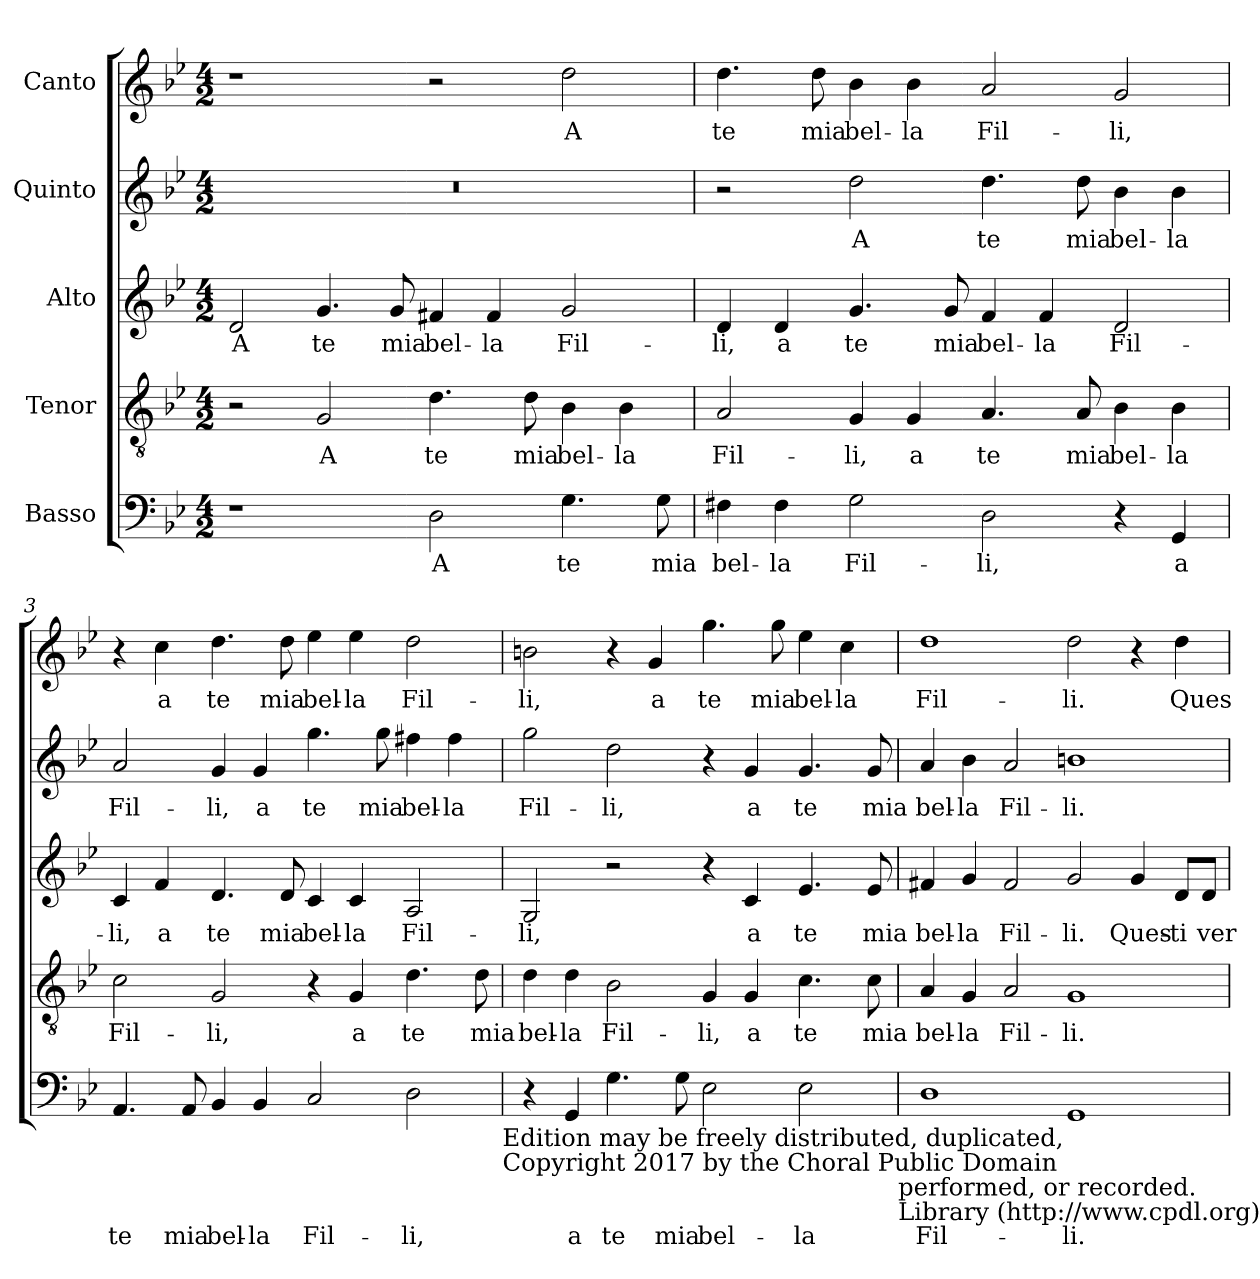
**kern	**text	**kern	**text	**kern	**text	**kern	**text	**kern	**text
*part5	*part5	*part4	*part4	*part3	*part3	*part2	*part2	*part1	*part1
*staff5	*staff5	*staff4	*staff4	*staff3	*staff3	*staff2	*staff2	*staff1	*staff1
*I"Basso	*	*I"Tenor	*	*I"Alto	*	*I"Quinto	*	*I"Canto	*
!!LO:PB:g=z
*stria5	*	*stria5	*	*stria5	*	*stria5	*	*stria5	*
*clefF4	*	*clefGv2	*	*clefG2	*	*clefG2	*	*clefG2	*
*k[b-e-]	*	*k[b-e-]	*	*k[b-e-]	*	*k[b-e-]	*	*k[b-e-]	*
*B-:	*	*B-:	*	*B-:	*	*B-:	*	*B-:	*
*M4/2	*	*M4/2	*	*M4/2	*	*M4/2	*	*M4/2	*
=1	=1	=1	=1	=1	=1	=1	=1	=1	=1
!	!	!	!	!	!LO:LY:b:cj	!	!	!	!
1r	.	2r	.	2d/	-A	0r	.	1r	.
!	!	!	!LO:LY:b:cj	!	!LO:LY:b:cj	!	!	!	!
.	.	2G/	-A	4.g/	te	.	.	.	.
!	!	!	!	!	!LO:LY:b:cj	!	!	!	!
.	.	.	.	8g/	mia	.	.	.	.
!	!LO:LY:b:cj	!	!LO:LY:b:cj	!	!LO:LY:b:cj	!	!	!	!
2D\	-A	4.d\	te	4f#X/	bel-	.	.	2r	.
!	!	!	!	!	!LO:LY:b:cj	!	!	!	!
.	.	.	.	4f#/	-la	.	.	.	.
!	!	!	!LO:LY:b:cj	!	!	!	!	!	!
.	.	8d\	mia	.	.	.	.	.	.
!	!LO:LY:b:cj	!	!LO:LY:b:cj	!	!LO:LY:b:cj	!	!	!	!LO:LY:b:cj
4.G\	te	4B-\	bel-	2g/	Fil-	.	.	2dd\	-A
!	!	!	!LO:LY:b:cj	!	!	!	!	!	!
.	.	4B-\	-la	.	.	.	.	.	.
!	!LO:LY:b:cj	!	!	!	!	!	!	!	!
8G\	mia	.	.	.	.	.	.	.	.
=2	=2	=2	=2	=2	=2	=2	=2	=2	=2
!	!LO:LY:b:cj	!	!LO:LY:b:cj	!	!LO:LY:b:cj	!	!	!	!LO:LY:b:cj
4F#X\	bel-	2A/	Fil-	4d/	-li,	2r	.	4.dd\	te
!	!LO:LY:b:cj	!	!	!	!LO:LY:b:cj	!	!	!	!
4F#\	-la	.	.	4d/	a	.	.	.	.
!	!	!	!	!	!	!	!	!	!LO:LY:b:cj
.	.	.	.	.	.	.	.	8dd\	mia
!	!LO:LY:b:cj	!	!LO:LY:b:cj	!	!LO:LY:b:cj	!	!LO:LY:b:cj	!	!LO:LY:b:cj
2G\	Fil-	4G/	-li,	4.g/	te	2dd\	-A	4b-\	bel-
!	!	!	!LO:LY:b:cj	!	!	!	!	!	!LO:LY:b:cj
.	.	4G/	a	.	.	.	.	4b-\	-la
!	!	!	!	!	!LO:LY:b:cj	!	!	!	!
.	.	.	.	8g/	mia	.	.	.	.
!	!LO:LY:b:cj	!	!LO:LY:b:cj	!	!LO:LY:b:cj	!	!LO:LY:b:cj	!	!LO:LY:b:cj
2D\	-li,	4.A/	te	4f/	bel-	4.dd\	te	2a/	Fil-
!	!	!	!	!	!LO:LY:b:cj	!	!	!	!
.	.	.	.	4f/	-la	.	.	.	.
!	!	!	!LO:LY:b:cj	!	!	!	!LO:LY:b:cj	!	!
.	.	8A/	mia	.	.	8dd\	mia	.	.
!	!	!	!LO:LY:b:cj	!	!LO:LY:b:cj	!	!LO:LY:b:cj	!	!LO:LY:b:cj
4r	.	4B-\	bel-	2d/	Fil-	4b-\	bel-	2g/	-li,
!	!LO:LY:b:cj	!	!LO:LY:b:cj	!	!	!	!LO:LY:b:cj	!	!
4GG/	a	4B-\	-la	.	.	4b-\	-la	.	.
!!LO:LB:g=z
=3	=3	=3	=3	=3	=3	=3	=3	=3	=3
!	!LO:LY:b:cj	!	!LO:LY:b:cj	!	!LO:LY:b:cj	!	!LO:LY:b:cj	!	!
4.AA/	te	2c\	Fil-	4c/	-li,	2a/	Fil-	4r	.
!	!	!	!	!	!LO:LY:b:cj	!	!	!	!LO:LY:b:cj
.	.	.	.	4f/	a	.	.	4cc\	a
!	!LO:LY:b:cj	!	!	!	!	!	!	!	!
8AA/	mia	.	.	.	.	.	.	.	.
!	!LO:LY:b:cj	!	!LO:LY:b:cj	!	!LO:LY:b:cj	!	!LO:LY:b:cj	!	!LO:LY:b:cj
4BB-/	bel-	2G/	-li,	4.d/	te	4g/	-li,	4.dd\	te
!	!LO:LY:b:cj	!	!	!	!	!	!LO:LY:b:cj	!	!
4BB-/	-la	.	.	.	.	4g/	a	.	.
!	!	!	!	!	!LO:LY:b:cj	!	!	!	!LO:LY:b:cj
.	.	.	.	8d/	mia	.	.	8dd\	mia
!	!LO:LY:b:cj	!	!	!	!LO:LY:b:cj	!	!LO:LY:b:cj	!	!LO:LY:b:cj
2C/	Fil-	4r	.	4c/	bel-	4.gg\	te	4ee-\	bel-
!	!	!	!LO:LY:b:cj	!	!LO:LY:b:cj	!	!	!	!LO:LY:b:cj
.	.	4G/	a	4c/	-la	.	.	4ee-\	-la
!	!	!	!	!	!	!	!LO:LY:b:cj	!	!
.	.	.	.	.	.	8gg\	mia	.	.
!	!LO:LY:b:cj	!	!LO:LY:b:cj	!	!LO:LY:b:cj	!	!LO:LY:b:cj	!	!LO:LY:b:cj
2D\	-li,	4.d\	te	2A/	Fil-	4ff#X\	bel-	2dd\	Fil-
!	!	!	!	!	!	!	!LO:LY:b:cj	!	!
.	.	.	.	.	.	4ff#\	-la	.	.
!	!	!	!LO:LY:b:cj	!	!	!	!	!	!
.	.	8d\	mia	.	.	.	.	.	.
!LO:TX:b:t=Edition may be freely distributed, duplicated,	!	!	!	!	!	!	!	!	!
!LO:TX:b:t=Copyright 2017 by the Choral Public Domain	!	!	!	!	!	!	!	!	!
=4	=4	=4	=4	=4	=4	=4	=4	=4	=4
!	!	!	!LO:LY:b:cj	!	!LO:LY:b:cj	!	!LO:LY:b:cj	!	!LO:LY:b:cj
4r	.	4d\	bel-	2G/	-li,	2gg\	Fil-	2bn\	-li,
!	!LO:LY:b:cj	!	!LO:LY:b:cj	!	!	!	!	!	!
4GG/	a	4d\	-la	.	.	.	.	.	.
!	!LO:LY:b:cj	!	!LO:LY:b:cj	!	!	!	!LO:LY:b:cj	!	!
4.G\	te	2B-\	Fil-	2r	.	2dd\	-li,	4r	.
!	!	!	!	!	!	!	!	!	!LO:LY:b:cj
.	.	.	.	.	.	.	.	4g/	a
!	!LO:LY:b:cj	!	!	!	!	!	!	!	!
8G\	mia	.	.	.	.	.	.	.	.
!	!LO:LY:b:cj	!	!LO:LY:b:cj	!	!	!	!	!	!LO:LY:b:cj
2E-\	bel-	4G/	-li,	4r	.	4r	.	4.gg\	te
!	!	!	!LO:LY:b:cj	!	!LO:LY:b:cj	!	!LO:LY:b:cj	!	!
.	.	4G/	a	4c/	a	4g/	a	.	.
!	!	!	!	!	!	!	!	!	!LO:LY:b:cj
.	.	.	.	.	.	.	.	8gg\	mia
!	!LO:LY:b:cj	!	!LO:LY:b:cj	!	!LO:LY:b:cj	!	!LO:LY:b:cj	!	!LO:LY:b:cj
2E-\	-la	4.c\	te	4.e-/	te	4.g/	te	4ee-\	bel-
!	!	!	!	!	!	!	!	!	!LO:LY:b:cj
.	.	.	.	.	.	.	.	4cc\	-la
!	!	!	!LO:LY:b:cj	!	!LO:LY:b:cj	!	!LO:LY:b:cj	!	!
.	.	8c\	mia	8e-/	mia	8g/	mia	.	.
!LO:TX:b:t=performed, or recorded.	!	!	!	!	!	!	!	!	!
!LO:TX:b:t=Library (http&colon;//www.cpdl.org)	!	!	!	!	!	!	!	!	!
!!LO:PB:g=z
=5	=5	=5	=5	=5	=5	=5	=5	=5	=5
!	!LO:LY:b:cj	!	!LO:LY:b:cj	!	!LO:LY:b:cj	!	!LO:LY:b:cj	!	!LO:LY:b:cj
1D	Fil-	4A/	bel-	4f#X/	bel-	4a/	bel-	1dd	Fil-
!	!	!	!LO:LY:b:cj	!	!LO:LY:b:cj	!	!LO:LY:b:cj	!	!
.	.	4G/	-la	4g/	-la	4b-\	-la	.	.
!	!	!	!LO:LY:b:cj	!	!LO:LY:b:cj	!	!LO:LY:b:cj	!	!
.	.	2A/	Fil-	2f#/	Fil-	2a/	Fil-	.	.
!	!LO:LY:b:cj	!	!LO:LY:b:cj	!	!LO:LY:b:cj	!	!LO:LY:b:cj	!	!LO:LY:b:cj
1GG	-li.	1G	-li.	2g/	-li.	1bn	-li.	2dd\	-li.
!	!	!	!	!	!LO:LY:b:cj	!	!	!	!
.	.	.	.	4g/	Ques-	.	.	4r	.
!	!	!	!	!	!LO:LY:b:cj	!	!	!	!LO:LY:b:cj
.	.	.	.	8d/L	-ti	.	.	4dd\	Ques-
!	!	!	!	!	!LO:LY:b:cj	!	!	!	!
.	.	.	.	8d/J	ver-	.	.	.	.
=	=	=	=	=	=	=	=	=	=
*-	*-	*-	*-	*-	*-	*-	*-	*-	*-
